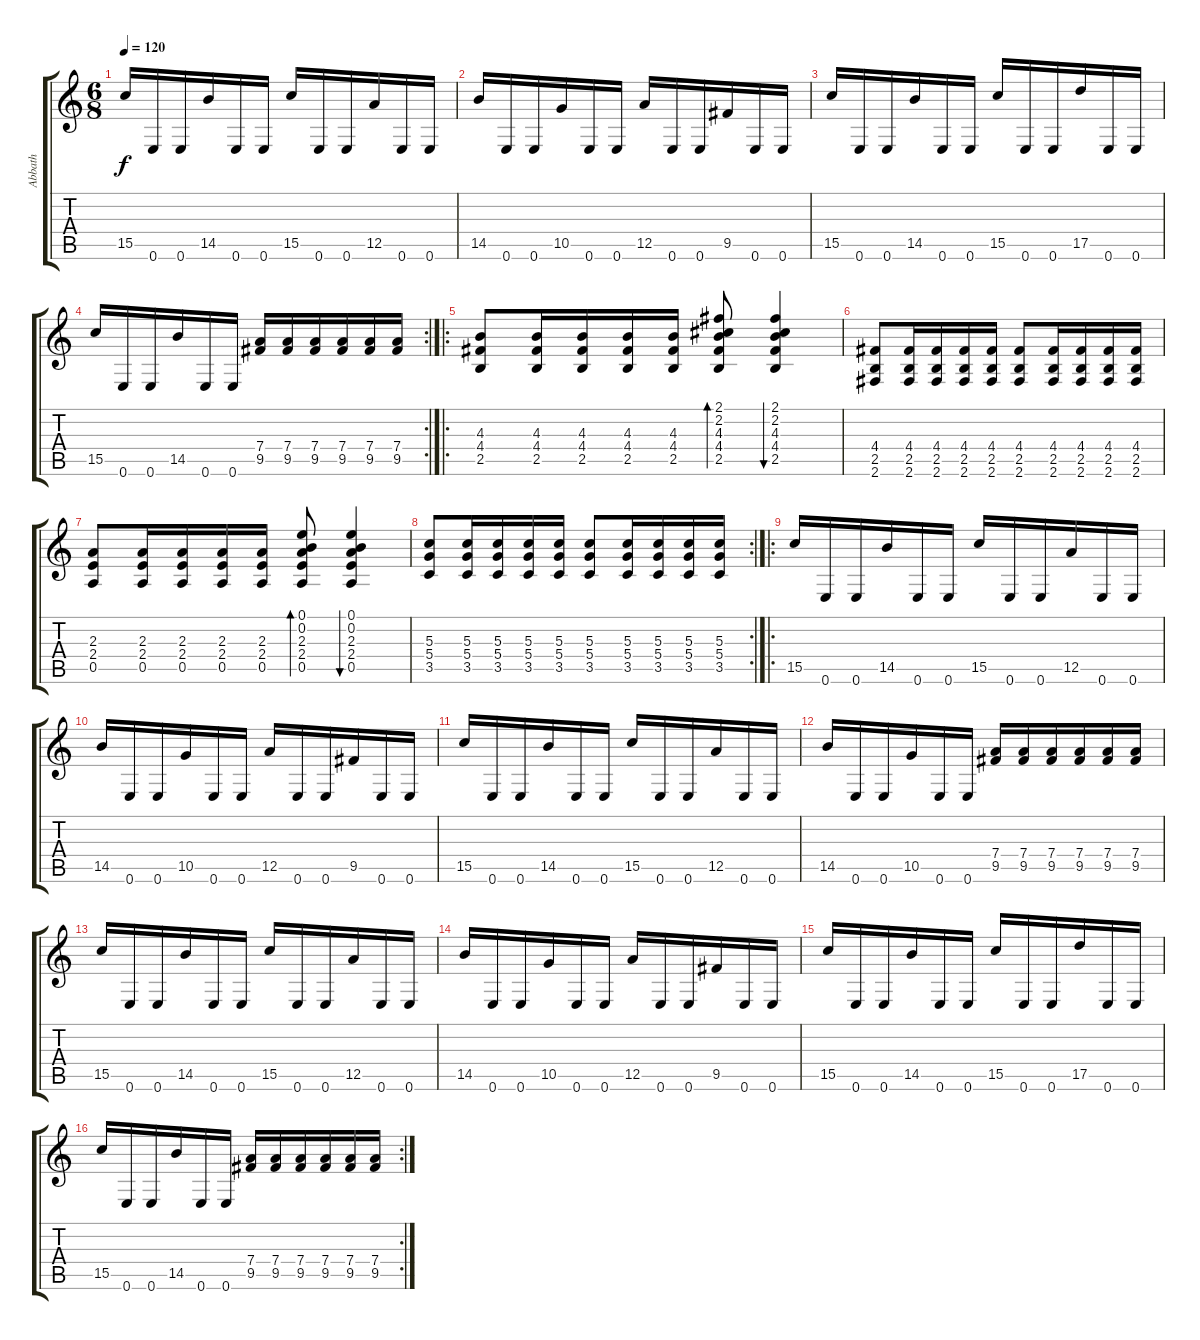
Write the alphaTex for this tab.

\track ("Abbath" "Abbath") {instrument distortionguitar}
\staff {score tabs}
\tuning (E4 B3 G3 D3 A2 E2) {hide}
\ts (6 8)
\tempo 120
\clef g2
\ks c
15.5.16{dy f} 0.6.16 0.6.16 14.5.16 0.6.16 0.6.16 15.5.16 0.6.16 0.6.16 12.5.16 0.6.16 0.6.16 |
14.5.16 0.6.16 0.6.16 10.5.16 0.6.16 0.6.16 12.5.16 0.6.16 0.6.16 9.5.16 0.6.16 0.6.16 |
15.5.16 0.6.16 0.6.16 14.5.16 0.6.16 0.6.16 15.5.16 0.6.16 0.6.16 17.5.16 0.6.16 0.6.16 |
\rc 2
15.5.16 0.6.16 0.6.16 14.5.16 0.6.16 0.6.16 (7.4 9.5).16 (7.4 9.5).16 (7.4 9.5).16 (7.4 9.5).16 (7.4 9.5).16 (7.4 9.5).16 |
\ro
(4.3 4.4 2.5).8 (4.3 4.4 2.5).16 (4.3 4.4 2.5).16 (4.3 4.4 2.5).16 (4.3 4.4 2.5).16 (2.1 2.2 4.3 4.4 2.5).8{bd 60} (2.1 2.2 4.3 4.4 2.5).4{bu 60} |
(4.4 2.5 2.6).8 (4.4 2.5 2.6).16 (4.4 2.5 2.6).16 (4.4 2.5 2.6).16 (4.4 2.5 2.6).16 (4.4 2.5 2.6).8 (4.4 2.5 2.6).16 (4.4 2.5 2.6).16 (4.4 2.5 2.6).16 (4.4 2.5 2.6).16 |
(2.3 2.4 0.5).8 (2.3 2.4 0.5).16 (2.3 2.4 0.5).16 (2.3 2.4 0.5).16 (2.3 2.4 0.5).16 (0.1 0.2 2.3 2.4 0.5).8{bd 60} (0.1 0.2 2.3 2.4 0.5).4{bu 60} |
\rc 2
(5.3 5.4 3.5).8 (5.3 5.4 3.5).16 (5.3 5.4 3.5).16 (5.3 5.4 3.5).16 (5.3 5.4 3.5).16 (5.3 5.4 3.5).8 (5.3 5.4 3.5).16 (5.3 5.4 3.5).16 (5.3 5.4 3.5).16 (5.3 5.4 3.5).16 |
\ro
15.5.16 0.6.16 0.6.16 14.5.16 0.6.16 0.6.16 15.5.16 0.6.16 0.6.16 12.5.16 0.6.16 0.6.16 |
14.5.16 0.6.16 0.6.16 10.5.16 0.6.16 0.6.16 12.5.16 0.6.16 0.6.16 9.5.16 0.6.16 0.6.16 |
15.5.16 0.6.16 0.6.16 14.5.16 0.6.16 0.6.16 15.5.16 0.6.16 0.6.16 12.5.16 0.6.16 0.6.16 |
14.5.16 0.6.16 0.6.16 10.5.16 0.6.16 0.6.16 (7.4 9.5).16 (7.4 9.5).16 (7.4 9.5).16 (7.4 9.5).16 (7.4 9.5).16 (7.4 9.5).16 |
15.5.16 0.6.16 0.6.16 14.5.16 0.6.16 0.6.16 15.5.16 0.6.16 0.6.16 12.5.16 0.6.16 0.6.16 |
14.5.16 0.6.16 0.6.16 10.5.16 0.6.16 0.6.16 12.5.16 0.6.16 0.6.16 9.5.16 0.6.16 0.6.16 |
15.5.16 0.6.16 0.6.16 14.5.16 0.6.16 0.6.16 15.5.16 0.6.16 0.6.16 17.5.16 0.6.16 0.6.16 |
\rc 2
15.5.16 0.6.16 0.6.16 14.5.16 0.6.16 0.6.16 (7.4 9.5).16 (7.4 9.5).16 (7.4 9.5).16 (7.4 9.5).16 (7.4 9.5).16 (7.4 9.5).16
